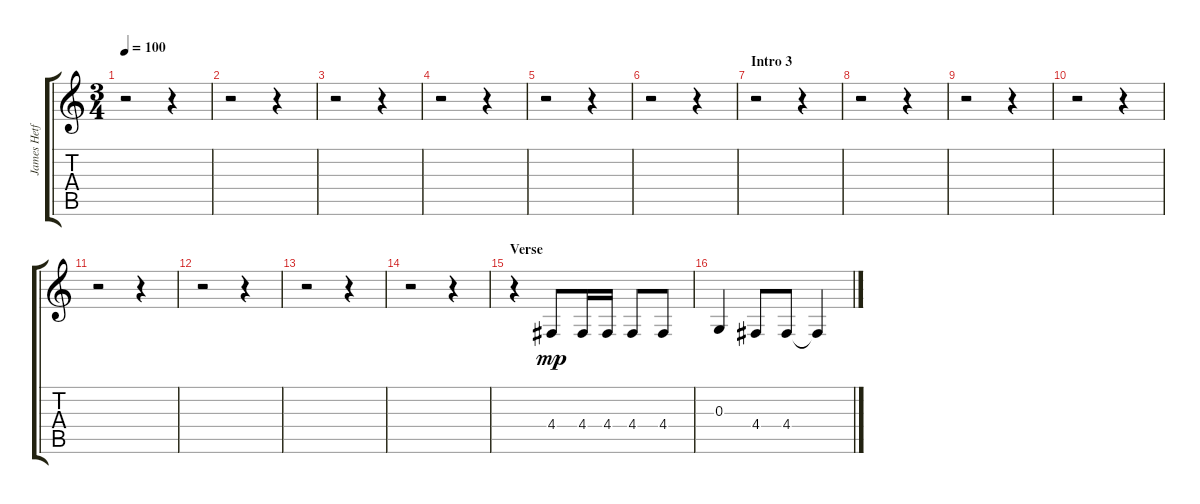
\track ("James Hetfield (voice)" "James Hetf") {instrument choiraahs}
\staff {score tabs}
\tuning (E4 B3 G3 D3 A2 E2) {hide}
\ts (3 4)
\tempo 100
\clef g2
\ks c
r.2{dy mp} r.4 |
r.2 r.4 |
r.2 r.4 |
r.2 r.4 |
r.2 r.4 |
r.2 r.4 |
\section ("" "Intro 3")
r.2 r.4 |
r.2 r.4 |
r.2 r.4 |
r.2 r.4 |
r.2 r.4 |
r.2 r.4 |
r.2 r.4 |
r.2 r.4 |
\section ("" "Verse")
r.4 4.4.8 4.4.16 4.4.16 4.4.8 4.4.8 |
0.3.4 4.4.8 4.4.8 4.4{t}.4
